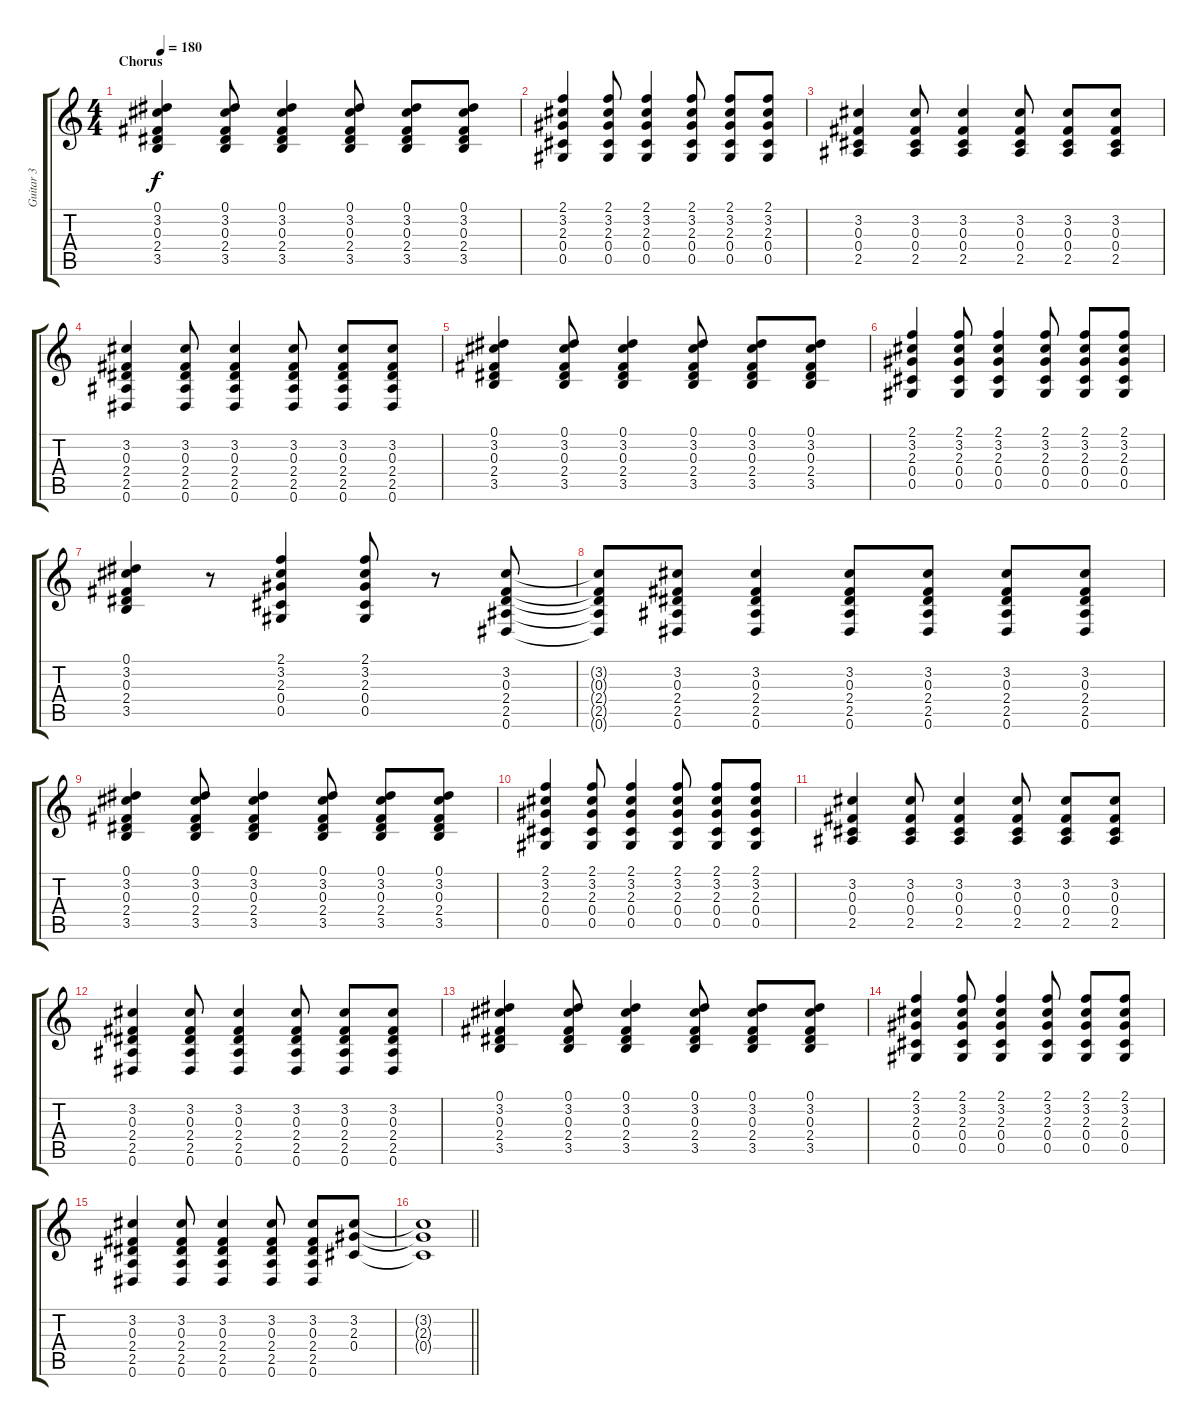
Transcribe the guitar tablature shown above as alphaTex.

\track ("Guitar 3" "Guitar 3") {instrument overdrivenguitar}
\staff {score tabs}
\tuning (Eb4 Bb3 Gb3 Db3 Ab2 Eb2) {hide}
\ts (4 4)
\section ("" "Chorus")
\tempo 180
\clef g2
\ks c
(0.1 3.2 0.3 2.4 3.5).4{dy f} (0.1 3.2 0.3 2.4 3.5).8 (0.1 3.2 0.3 2.4 3.5).4 (0.1 3.2 0.3 2.4 3.5).8 (0.1 3.2 0.3 2.4 3.5).8 (0.1 3.2 0.3 2.4 3.5).8 |
(2.1 3.2 2.3 0.4 0.5).4 (2.1 3.2 2.3 0.4 0.5).8 (2.1 3.2 2.3 0.4 0.5).4 (2.1 3.2 2.3 0.4 0.5).8 (2.1 3.2 2.3 0.4 0.5).8 (2.1 3.2 2.3 0.4 0.5).8 |
(3.2 0.3 0.4 2.5).4 (3.2 0.3 0.4 2.5).8 (3.2 0.3 0.4 2.5).4 (3.2 0.3 0.4 2.5).8 (3.2 0.3 0.4 2.5).8 (3.2 0.3 0.4 2.5).8 |
(3.2 0.3 2.4 2.5 0.6).4 (3.2 0.3 2.4 2.5 0.6).8 (3.2 0.3 2.4 2.5 0.6).4 (3.2 0.3 2.4 2.5 0.6).8 (3.2 0.3 2.4 2.5 0.6).8 (3.2 0.3 2.4 2.5 0.6).8 |
(0.1 3.2 0.3 2.4 3.5).4 (0.1 3.2 0.3 2.4 3.5).8 (0.1 3.2 0.3 2.4 3.5).4 (0.1 3.2 0.3 2.4 3.5).8 (0.1 3.2 0.3 2.4 3.5).8 (0.1 3.2 0.3 2.4 3.5).8 |
(2.1 3.2 2.3 0.4 0.5).4 (2.1 3.2 2.3 0.4 0.5).8 (2.1 3.2 2.3 0.4 0.5).4 (2.1 3.2 2.3 0.4 0.5).8 (2.1 3.2 2.3 0.4 0.5).8 (2.1 3.2 2.3 0.4 0.5).8 |
(0.1 3.2 0.3 2.4 3.5).4 r.8 (2.1 3.2 2.3 0.4 0.5).4 (2.1 3.2 2.3 0.4 0.5).8 r.8 (3.2 0.3 2.4 2.5 0.6).8 |
(3.2{t} 0.3{t} 2.4{t} 2.5{t} 0.6{t}).8 (3.2 0.3 2.4 2.5 0.6).8 (3.2 0.3 2.4 2.5 0.6).4 (3.2 0.3 2.4 2.5 0.6).8 (3.2 0.3 2.4 2.5 0.6).8 (3.2 0.3 2.4 2.5 0.6).8 (3.2 0.3 2.4 2.5 0.6).8 |
(0.1 3.2 0.3 2.4 3.5).4 (0.1 3.2 0.3 2.4 3.5).8 (0.1 3.2 0.3 2.4 3.5).4 (0.1 3.2 0.3 2.4 3.5).8 (0.1 3.2 0.3 2.4 3.5).8 (0.1 3.2 0.3 2.4 3.5).8 |
(2.1 3.2 2.3 0.4 0.5).4 (2.1 3.2 2.3 0.4 0.5).8 (2.1 3.2 2.3 0.4 0.5).4 (2.1 3.2 2.3 0.4 0.5).8 (2.1 3.2 2.3 0.4 0.5).8 (2.1 3.2 2.3 0.4 0.5).8 |
(3.2 0.3 0.4 2.5).4 (3.2 0.3 0.4 2.5).8 (3.2 0.3 0.4 2.5).4 (3.2 0.3 0.4 2.5).8 (3.2 0.3 0.4 2.5).8 (3.2 0.3 0.4 2.5).8 |
(3.2 0.3 2.4 2.5 0.6).4 (3.2 0.3 2.4 2.5 0.6).8 (3.2 0.3 2.4 2.5 0.6).4 (3.2 0.3 2.4 2.5 0.6).8 (3.2 0.3 2.4 2.5 0.6).8 (3.2 0.3 2.4 2.5 0.6).8 |
(0.1 3.2 0.3 2.4 3.5).4 (0.1 3.2 0.3 2.4 3.5).8 (0.1 3.2 0.3 2.4 3.5).4 (0.1 3.2 0.3 2.4 3.5).8 (0.1 3.2 0.3 2.4 3.5).8 (0.1 3.2 0.3 2.4 3.5).8 |
(2.1 3.2 2.3 0.4 0.5).4 (2.1 3.2 2.3 0.4 0.5).8 (2.1 3.2 2.3 0.4 0.5).4 (2.1 3.2 2.3 0.4 0.5).8 (2.1 3.2 2.3 0.4 0.5).8 (2.1 3.2 2.3 0.4 0.5).8 |
(3.2 0.3 2.4 2.5 0.6).4 (3.2 0.3 2.4 2.5 0.6).8 (3.2 0.3 2.4 2.5 0.6).4 (3.2 0.3 2.4 2.5 0.6).8 (3.2 0.3 2.4 2.5 0.6).8 (3.2 2.3 0.4).8 |
\barLineRight lightlight
(3.2{t} 2.3{t} 0.4{t}).1
